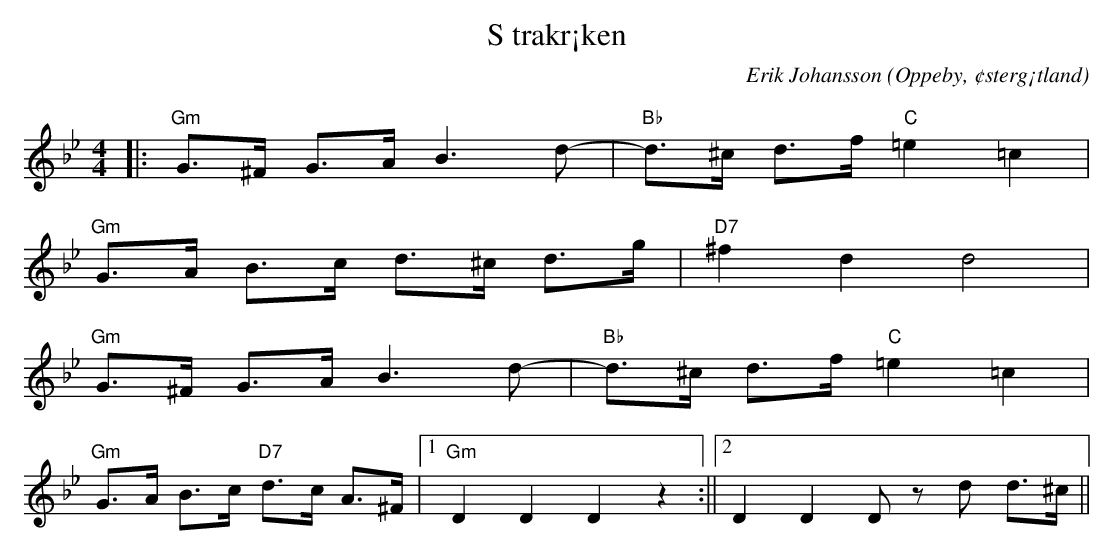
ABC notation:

X:1
T:S trakr¡ken
C:Erik Johansson
O:Oppeby, ¢sterg¡tland
Q:130
M:4/4
L:1/8
K:Gm
|:"Gm"G>^F G>A B3 d-|"Bb" d>^c d>f"C" =e2 =c2|
  "Gm"G>A B>c d>^c d>g|"D7" ^f2 d2 d4 |
  "Gm"G>^F G>A B3 d-|"Bb" d>^c d>f"C" =e2 =c2|
  "Gm"G>A B>c "D7"d>c A>^F|1"Gm" D2 D2 D2 z2 :||2 D2 D2 D z d d>^c ||
